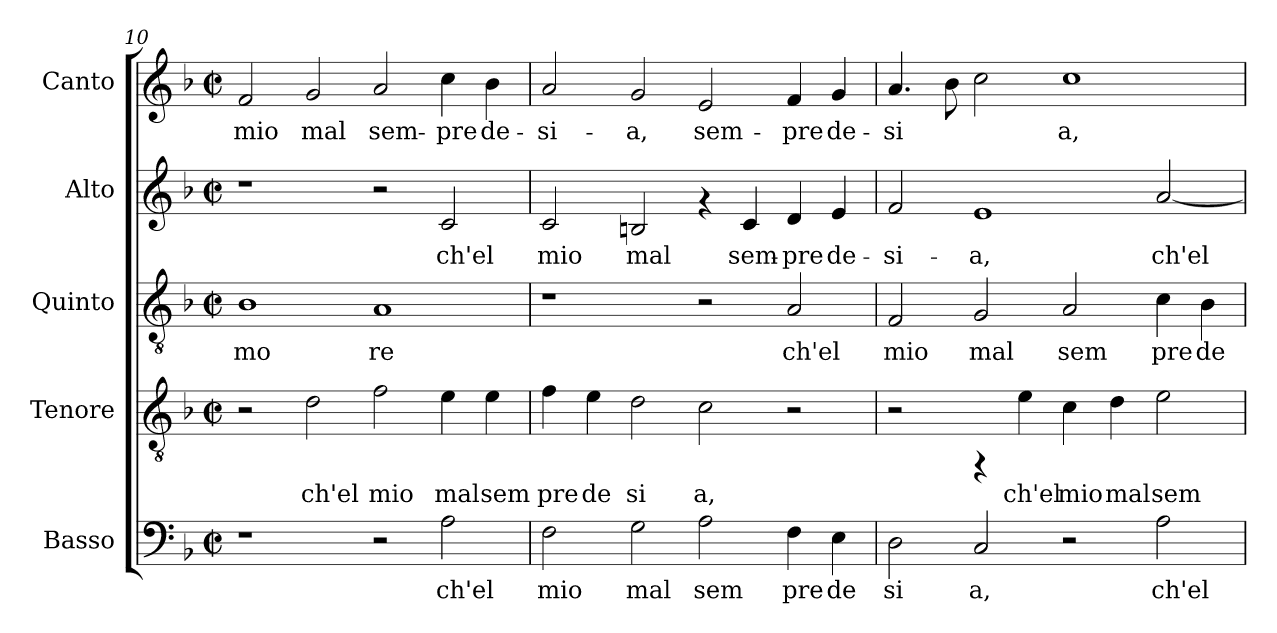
**kern	**text	**kern	**text	**kern	**text	**kern	**text	**kern	**text
*part5	*part5	*part4	*part4	*part3	*part3	*part2	*part2	*part1	*part1
*staff5	*staff5	*staff4	*staff4	*staff3	*staff3	*staff2	*staff2	*staff1	*staff1
*I"Basso	*	*I"Tenore	*	*I"Quinto	*	*I"Alto	*	*I"Canto	*
*clefF4	*	*clefGv2	*	*clefGv2	*	*clefG2	*	*clefG2	*
*k[b-]	*	*k[b-]	*	*k[b-]	*	*k[b-]	*	*k[b-]	*
*F:	*	*F:	*	*F:	*	*F:	*	*F:	*
*M2/2	*	*M2/2	*	*M2/2	*	*M2/2	*	*M2/2	*
*met(c|)	*	*met(c|)	*	*met(c|)	*	*met(c|)	*	*met(c|)	*
=10	=10	=10	=10	=10	=10	=10	=10	=10	=10
!	!	!	!	!	!LO:LY:b:cj	!	!	!	!LO:LY:b:cj
1r	.	2r	.	1B-	mo	1r	.	2f/	mio
!	!	!	!LO:LY:b:cj	!	!	!	!	!	!LO:LY:b:cj
.	.	2d\	ch'el	.	.	.	.	2g/	mal
!	!	!	!LO:LY:b:cj	!	!LO:LY:b:cj	!	!	!	!LO:LY:b:cj
2r	.	2f\	mio	1A	re	2r	.	2a/	sem-
!	!LO:LY:b:cj	!	!LO:LY:b:cj	!	!	!	!LO:LY:b:cj	!	!LO:LY:b:cj
2A\	ch'el	4e\	mal	.	.	2c/	ch'el	4cc\	-pre
!	!	!	!LO:LY:b:cj	!	!	!	!	!	!LO:LY:b:cj
.	.	4e\	sem	.	.	.	.	4b-\	de-
=11	=11	=11	=11	=11	=11	=11	=11	=11	=11
!	!LO:LY:b:cj	!	!LO:LY:b:cj	!	!	!	!LO:LY:b:cj	!	!LO:LY:b:cj
2F\	mio	4f\	pre	1r	.	2c/	mio	2a/	-si-
!	!	!	!LO:LY:b:cj	!	!	!	!	!	!
.	.	4e\	de	.	.	.	.	.	.
!	!LO:LY:b:cj	!	!LO:LY:b:cj	!	!	!	!LO:LY:b:cj	!	!LO:LY:b:cj
2G\	mal	2d\	si	.	.	2Bn/	mal	2g/	-a,
!	!LO:LY:b:cj	!	!LO:LY:b:cj	!	!	!	!	!	!LO:LY:b:cj
2A\	sem	2c\	a,	2r	.	4rf	.	2e/	sem-
!	!	!	!	!	!	!	!LO:LY:b:cj	!	!
.	.	.	.	.	.	4c/	sem-	.	.
!	!LO:LY:b:cj	!	!	!	!LO:LY:b:cj	!	!LO:LY:b:cj	!	!LO:LY:b:cj
4F\	pre	2r	.	2A/	ch'el	4d/	-pre	4f/	-pre
!	!LO:LY:b:cj	!	!	!	!	!	!LO:LY:b:cj	!	!LO:LY:b:cj
4E\	de	.	.	.	.	4e/	de-	4g/	de-
=12	=12	=12	=12	=12	=12	=12	=12	=12	=12
!	!LO:LY:b:cj	!	!	!	!LO:LY:b:cj	!	!LO:LY:b:cj	!	!LO:LY:b:cj
2D\	si	2r	.	2F/	mio	2f/	-si-	4.a/	-si-
!	!	!	!	!	!	!	!	!	!LO:LY:b:cj
.	.	.	.	.	.	.	.	8b-\	--
!	!LO:LY:b:cj	!	!	!	!LO:LY:b:cj	!	!LO:LY:b:cj	!	!LO:LY:b:cj
2C/	a,	4rFF	.	2G/	mal	1e	-a,	2cc\	--
!	!	!	!LO:LY:b:cj	!	!	!	!	!	!
.	.	4e\	ch'el	.	.	.	.	.	.
!	!	!	!LO:LY:b:cj	!	!LO:LY:b:cj	!	!	!	!LO:LY:b:cj
2r	.	4c\	mio	2A/	sem	.	.	1cc	-a,
!	!	!	!LO:LY:b:cj	!	!	!	!	!	!
.	.	4d\	mal	.	.	.	.	.	.
!	!LO:LY:b:cj	!	!LO:LY:b:cj	!	!LO:LY:b:cj	!	!LO:LY:b:cj	!	!
2A\	ch'el	2e\	sem	4c\	pre	[<2a/	ch'el	.	.
!	!	!	!	!	!LO:LY:b:cj	!	!	!	!
.	.	.	.	4B-\	de	.	.	.	.
=	=	=	=	=	=	=	=	=	=
*-	*-	*-	*-	*-	*-	*-	*-	*-	*-
